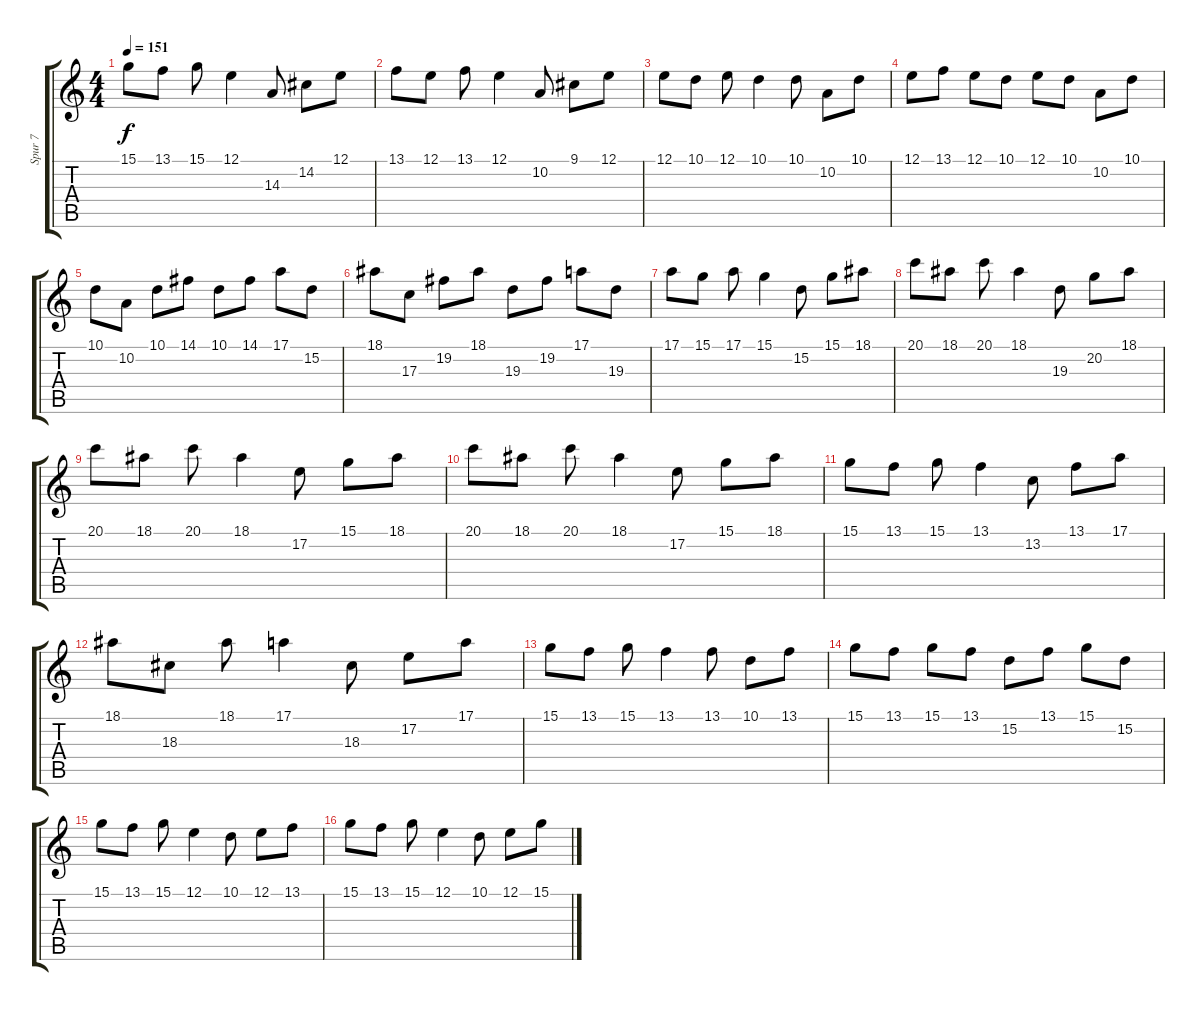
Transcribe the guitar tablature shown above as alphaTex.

\track ("Spur 7" "Spur 7") {instrument electricpiano2}
\staff {score tabs}
\tuning (E4 B3 G3 D3 A2 E2) {hide}
\ts (4 4)
\tempo 151
\clef g2
\ks c
15.1.8{dy f} 13.1.8 15.1.8 12.1.4 14.3.8 14.2.8 12.1.8 |
13.1.8 12.1.8 13.1.8 12.1.4 10.2.8 9.1.8 12.1.8 |
12.1.8 10.1.8 12.1.8 10.1.4 10.1.8 10.2.8 10.1.8 |
12.1.8 13.1.8 12.1.8 10.1.8 12.1.8 10.1.8 10.2.8 10.1.8 |
10.1.8 10.2.8 10.1.8 14.1.8 10.1.8 14.1.8 17.1.8 15.2.8 |
18.1.8 17.3.8 19.2.8 18.1.8 19.3.8 19.2.8 17.1.8 19.3.8 |
17.1.8 15.1.8 17.1.8 15.1.4 15.2.8 15.1.8 18.1.8 |
20.1.8 18.1.8 20.1.8 18.1.4 19.3.8 20.2.8 18.1.8 |
20.1.8 18.1.8 20.1.8 18.1.4 17.2.8 15.1.8 18.1.8 |
20.1.8 18.1.8 20.1.8 18.1.4 17.2.8 15.1.8 18.1.8 |
15.1.8 13.1.8 15.1.8 13.1.4 13.2.8 13.1.8 17.1.8 |
18.1.8 18.3.8 18.1.8 17.1.4 18.3.8 17.2.8 17.1.8 |
15.1.8 13.1.8 15.1.8 13.1.4 13.1.8 10.1.8 13.1.8 |
15.1.8 13.1.8 15.1.8 13.1.8 15.2.8 13.1.8 15.1.8 15.2.8 |
15.1.8 13.1.8 15.1.8 12.1.4 10.1.8 12.1.8 13.1.8 |
15.1.8 13.1.8 15.1.8 12.1.4 10.1.8 12.1.8 15.1.8
